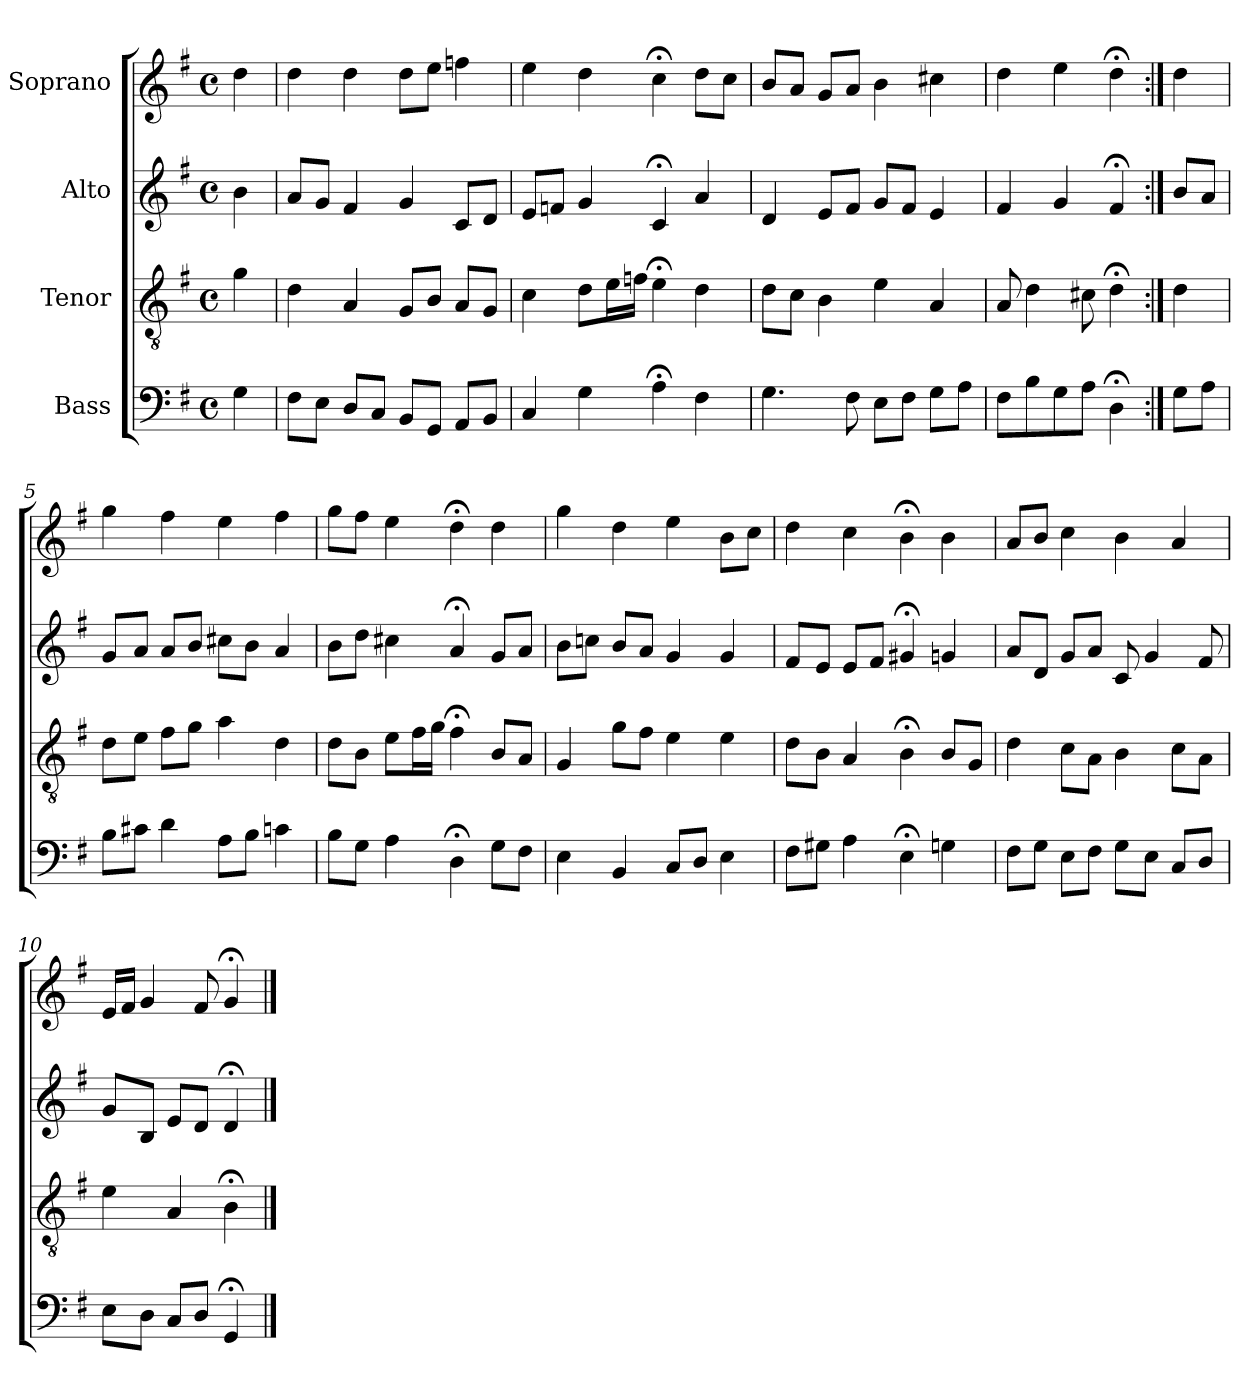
**kern	**kern	**kern	**kern
*part4	*part3	*part2	*part1
*staff4	*staff3	*staff2	*staff1
*I"Bass	*I"Tenor	*I"Alto	*I"Soprano
*clefF4	*clefGv2	*clefG2	*clefG2
*k[f#]	*k[f#]	*k[f#]	*k[f#]
*M4/4	*M4/4	*M4/4	*M4/4
*met(c)	*met(c)	*met(c)	*met(c)
=	=	=	=
4G	4g	4b	4dd
=1	=1	=1	=1
8F#L	4d	8aL	4dd
8EJ	.	8gJ	.
8DL	4A	4f#	4dd
8CJ	.	.	.
8BBL	8GL	4g	8ddL
8GGJ	8BJ	.	8eeJ
8AAL	8AL	8cL	4ffn
8BBJ	8GJ	8dJ	.
=2	=2	=2	=2
4C	4c	8eL	4ee
.	.	8fnJ	.
4G	8dL	4g	4dd
.	16eL	.	.
.	16fnJJ	.	.
4A;<	4e;<	4c;<	4cc;<
4F#	4d	4a	8ddL
.	.	.	8ccJ
=3	=3	=3	=3
4.G	8dL	4d	8bL
.	8cJ	.	8aJ
.	4B	8eL	8gL
8F#	.	8f#J	8aJ
8EL	4e	8gL	4b
8F#J	.	8f#J	.
8GL	4A	4e	4cc#X
8AJ	.	.	.
=4	=4	=4	=4
8F#L	8A	4f#	4dd
8B	4d	.	.
8G	.	4g	4ee
8AJ	8c#X	.	.
4D;<	4d;<	4f#;<	4dd;<
=:|!	=:|!	=:|!	=:|!
8GL	4d	8bL	4dd
8AJ	.	8aJ	.
=5	=5	=5	=5
8BL	8dL	8gL	4gg
8c#XJ	8eJ	8aJ	.
4d	8f#L	8aL	4ff#
.	8gJ	8bJ	.
8AL	4a	8cc#XL	4ee
8BJ	.	8bJ	.
4cn	4d	4a	4ff#
=6	=6	=6	=6
8BL	8dL	8bL	8ggL
8GJ	8BJ	8ddJ	8ff#J
4A	8eL	4cc#X	4ee
.	16f#L	.	.
.	16gJJ	.	.
4D;<	4f#;<	4a;<	4dd;<
8GL	8BL	8gL	4dd
8F#J	8AJ	8aJ	.
=7	=7	=7	=7
4E	4G	8bL	4gg
.	.	8ccnJ	.
4BB	8gL	8bL	4dd
.	8f#J	8aJ	.
8CL	4e	4g	4ee
8DJ	.	.	.
4E	4e	4g	8bL
.	.	.	8ccJ
=8	=8	=8	=8
8F#L	8dL	8f#L	4dd
8G#XJ	8BJ	8eJ	.
4A	4A	8eL	4cc
.	.	8f#J	.
4E;<	4B;<	4g#X;<	4b;<
4Gn	8BL	4gn	4b
.	8GJ	.	.
=9	=9	=9	=9
8F#L	4d	8aL	8aL
8GJ	.	8dJ	8bJ
8EL	8cL	8gL	4cc
8F#J	8AJ	8aJ	.
8GL	4B	8c	4b
8EJ	.	4g	.
8CL	8cL	.	4a
8DJ	8AJ	8f#	.
=10	=10	=10	=10
8EL	4e	8gL	16eLL
.	.	.	16f#JJ
8DJ	.	8BJ	4g
8CL	4A	8eL	.
8DJ	.	8dJ	8f#
4GG;<	4B;<	4d;<	4g;<
==	==	==	==
*-	*-	*-	*-
